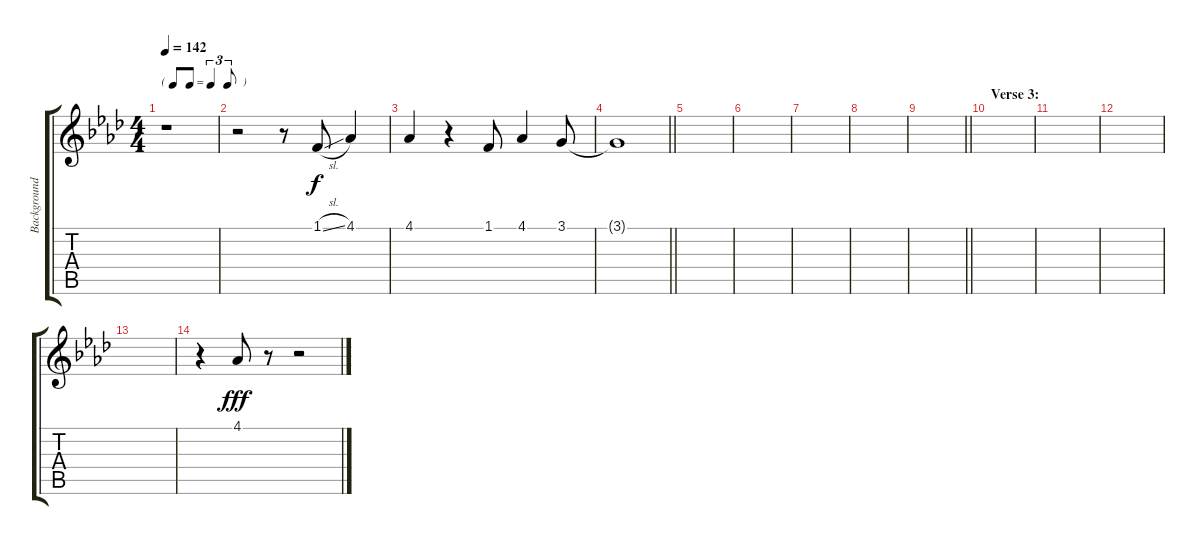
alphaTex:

\track ("Background Vocal" "Background") {instrument sopranosax}
\staff {score tabs}
\tuning (E4 B3 G3 D3 A2 E2) {hide}
\ts (4 4)
\tf triplet8th
\tempo 142
\clef g2
\ks ab
r.1{dy f} |
r.2 r.8 1.1{sl}.8 4.1.4 |
4.1.4 r.4 1.1.8 4.1.4 3.1.8 |
\barLineRight lightlight
3.1{t}.1 |
|
|
|
|
\barLineRight lightlight
|
\section ("" "Verse 3:")
|
|
|
|
r.4 4.1.8{dy fff} r.8 r.2
